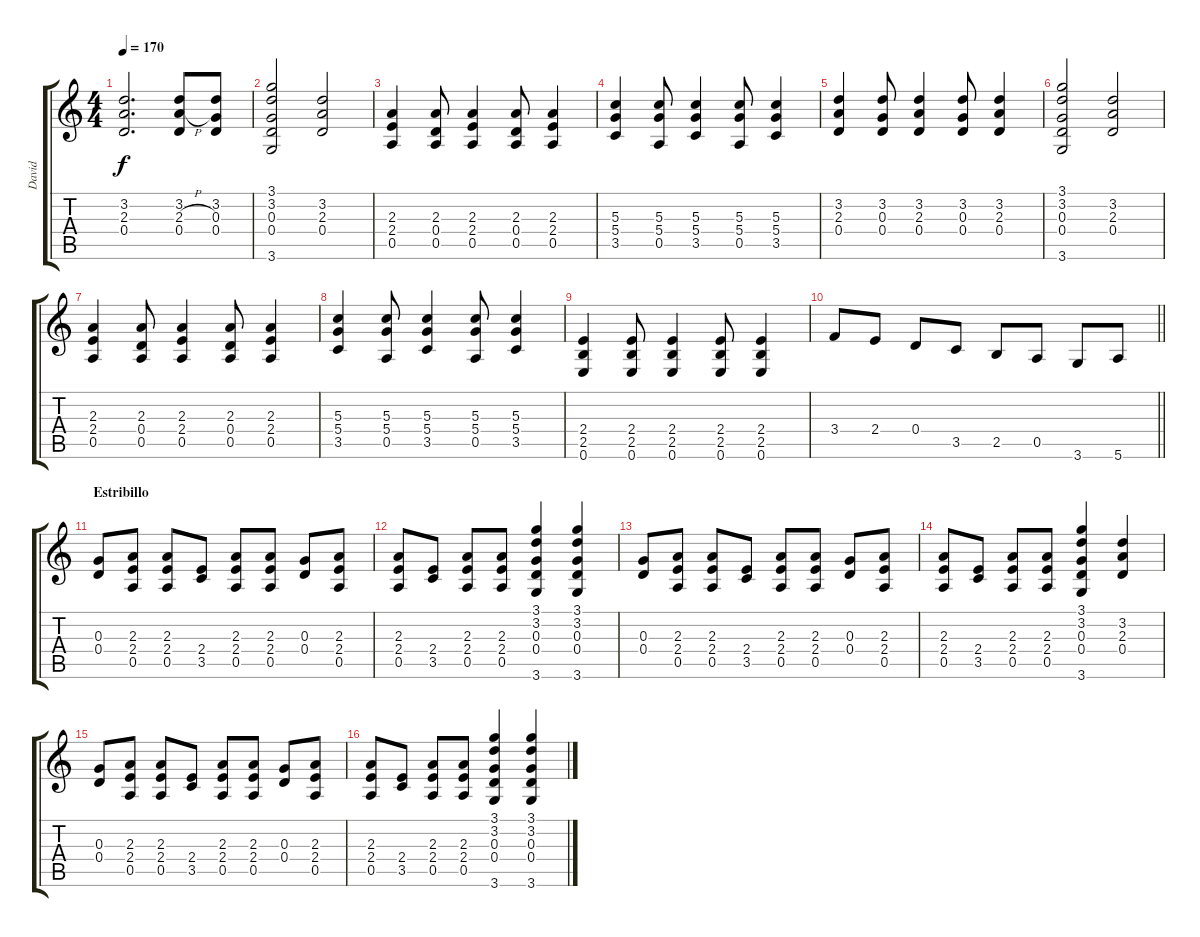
\track ("David" "David") {instrument overdrivenguitar}
\staff {score tabs}
\tuning (E4 B3 G3 D3 A2 E2) {hide}
\ts (4 4)
\tempo 170
\clef g2
\ks c
(3.2 2.3 0.4).2{d dy f} (3.2 2.3{h} 0.4).8 (3.2 0.3 0.4).8 |
(3.1 3.2 0.3 0.4 3.6).2 (3.2 2.3 0.4).2 |
(2.3 2.4 0.5).4 (2.3 0.4 0.5).8 (2.3 2.4 0.5).4 (2.3 0.4 0.5).8 (2.3 2.4 0.5).4 |
(5.3 5.4 3.5).4 (5.3 5.4 0.5).8 (5.3 5.4 3.5).4 (5.3 5.4 0.5).8 (5.3 5.4 3.5).4 |
(3.2 2.3 0.4).4 (3.2 0.3 0.4).8 (3.2 2.3 0.4).4 (3.2 0.3 0.4).8 (3.2 2.3 0.4).4 |
(3.1 3.2 0.3 0.4 3.6).2 (3.2 2.3 0.4).2 |
(2.3 2.4 0.5).4 (2.3 0.4 0.5).8 (2.3 2.4 0.5).4 (2.3 0.4 0.5).8 (2.3 2.4 0.5).4 |
(5.3 5.4 3.5).4 (5.3 5.4 0.5).8 (5.3 5.4 3.5).4 (5.3 5.4 0.5).8 (5.3 5.4 3.5).4 |
(2.4 2.5 0.6).4 (2.4 2.5 0.6).8 (2.4 2.5 0.6).4 (2.4 2.5 0.6).8 (2.4 2.5 0.6).4 |
\barLineRight lightlight
3.4.8 2.4.8 0.4.8 3.5.8 2.5.8 0.5.8 3.6.8 5.6.8 |
\section ("" "Estribillo")
(0.3 0.4).8 (2.3 2.4 0.5).8 (2.3 2.4 0.5).8 (2.4 3.5).8 (2.3 2.4 0.5).8 (2.3 2.4 0.5).8 (0.3 0.4).8 (2.3 2.4 0.5).8 |
(2.3 2.4 0.5).8 (2.4 3.5).8 (2.3 2.4 0.5).8 (2.3 2.4 0.5).8 (3.1 3.2 0.3 0.4 3.6).4 (3.1 3.2 0.3 0.4 3.6).4 |
(0.3 0.4).8 (2.3 2.4 0.5).8 (2.3 2.4 0.5).8 (2.4 3.5).8 (2.3 2.4 0.5).8 (2.3 2.4 0.5).8 (0.3 0.4).8 (2.3 2.4 0.5).8 |
(2.3 2.4 0.5).8 (2.4 3.5).8 (2.3 2.4 0.5).8 (2.3 2.4 0.5).8 (3.1 3.2 0.3 0.4 3.6).4 (3.2 2.3 0.4).4 |
(0.3 0.4).8 (2.3 2.4 0.5).8 (2.3 2.4 0.5).8 (2.4 3.5).8 (2.3 2.4 0.5).8 (2.3 2.4 0.5).8 (0.3 0.4).8 (2.3 2.4 0.5).8 |
(2.3 2.4 0.5).8 (2.4 3.5).8 (2.3 2.4 0.5).8 (2.3 2.4 0.5).8 (3.1 3.2 0.3 0.4 3.6).4 (3.1 3.2 0.3 0.4 3.6).4
